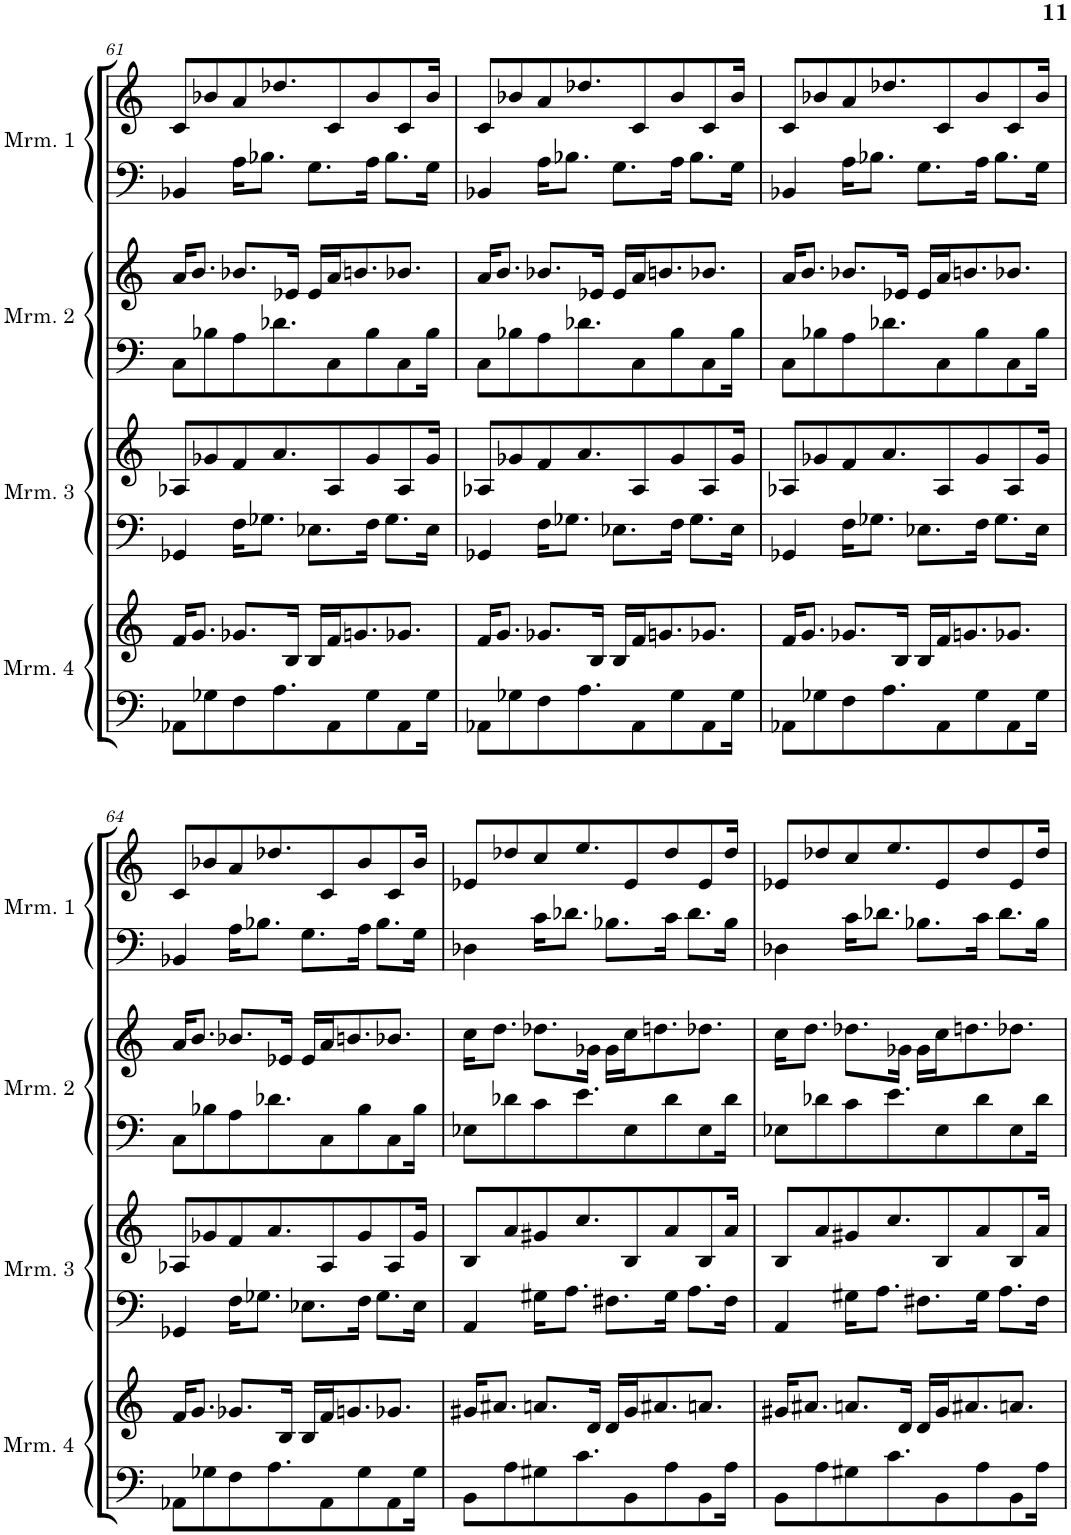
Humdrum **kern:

**kern	**kern	**kern	**kern	**kern	**kern	**kern	**kern
*part8	*part7	*part6	*part5	*part4	*part3	*part2	*part1
*staff8	*staff7	*staff6	*staff5	*staff4	*staff3	*staff2	*staff1
*I"Marimba 4	*I"Marimba 4	*I"Marimba 3	*I"Marimba 3	*I"Marimba 2	*I"Marimba 2	*I"Marimba 1	*I"Marimba 1
*I'Mrm. 4	*I'Mrm. 4	*I'Mrm. 3	*I'Mrm. 3	*I'Mrm. 2	*I'Mrm. 2	*I'Mrm. 1	*I'Mrm. 1
!!LO:PB:g=z
*clefF4	*clefG2	*clefF4	*clefG2	*clefF4	*clefG2	*clefF4	*clefG2
*k[]	*k[]	*k[]	*k[]	*k[]	*k[]	*k[]	*k[]
*M4/4	*M4/4	*M4/4	*M4/4	*M4/4	*M4/4	*M4/4	*M4/4
=61	=61	=61	=61	=61	=61	=61	=61
8AA-X\L	16f/KL	4GG-X/	8A-X/L	8C\L	16a/KL	4BB-X/	8c/L
.	8.g/J	.	.	.	8.b/J	.	.
8G-X\	.	.	8g-X/	8B-X\	.	.	8b-X/
8F\	8.g-X/L	16F\KL	8f/	8A\	8.b-X/L	16A\KL	8a/
.	.	8.G-X\J	.	.	.	8.B-X\J	.
8.A\	.	.	8.a/	8.d-X\	.	.	8.dd-X/
.	16B/Jk	.	.	.	16e-X/Jk	.	.
.	16B/LL	8.E-X\L	.	.	16e-/LL	8.G\L	.
8AA-\	16f/J	.	8A-/	8C\	16a/J	.	8c/
.	8.gn/	.	.	.	8.bn/	.	.
8G-\	.	16F\Jk	8g-/	8B-\	.	16A\Jk	8b-/
.	.	8.G-\L	.	.	.	8.B-\L	.
8AA-\	8.g-X/J	.	8A-/	8C\	8.b-X/J	.	8c/
16G-\Jk	.	16E-\Jk	16g-/Jk	16B-\Jk	.	16G\Jk	16b-/Jk
=62	=62	=62	=62	=62	=62	=62	=62
8AA-X\L	16f/KL	4GG-X/	8A-X/L	8C\L	16a/KL	4BB-X/	8c/L
.	8.g/J	.	.	.	8.b/J	.	.
8G-X\	.	.	8g-X/	8B-X\	.	.	8b-X/
8F\	8.g-X/L	16F\KL	8f/	8A\	8.b-X/L	16A\KL	8a/
.	.	8.G-X\J	.	.	.	8.B-X\J	.
8.A\	.	.	8.a/	8.d-X\	.	.	8.dd-X/
.	16B/Jk	.	.	.	16e-X/Jk	.	.
.	16B/LL	8.E-X\L	.	.	16e-/LL	8.G\L	.
8AA-\	16f/J	.	8A-/	8C\	16a/J	.	8c/
.	8.gn/	.	.	.	8.bn/	.	.
8G-\	.	16F\Jk	8g-/	8B-\	.	16A\Jk	8b-/
.	.	8.G-\L	.	.	.	8.B-\L	.
8AA-\	8.g-X/J	.	8A-/	8C\	8.b-X/J	.	8c/
16G-\Jk	.	16E-\Jk	16g-/Jk	16B-\Jk	.	16G\Jk	16b-/Jk
=63	=63	=63	=63	=63	=63	=63	=63
8AA-X\L	16f/KL	4GG-X/	8A-X/L	8C\L	16a/KL	4BB-X/	8c/L
.	8.g/J	.	.	.	8.b/J	.	.
8G-X\	.	.	8g-X/	8B-X\	.	.	8b-X/
8F\	8.g-X/L	16F\KL	8f/	8A\	8.b-X/L	16A\KL	8a/
.	.	8.G-X\J	.	.	.	8.B-X\J	.
8.A\	.	.	8.a/	8.d-X\	.	.	8.dd-X/
.	16B/Jk	.	.	.	16e-X/Jk	.	.
.	16B/LL	8.E-X\L	.	.	16e-/LL	8.G\L	.
8AA-\	16f/J	.	8A-/	8C\	16a/J	.	8c/
.	8.gn/	.	.	.	8.bn/	.	.
8G-\	.	16F\Jk	8g-/	8B-\	.	16A\Jk	8b-/
.	.	8.G-\L	.	.	.	8.B-\L	.
8AA-\	8.g-X/J	.	8A-/	8C\	8.b-X/J	.	8c/
16G-\Jk	.	16E-\Jk	16g-/Jk	16B-\Jk	.	16G\Jk	16b-/Jk
!!LO:LB:g=z
=64	=64	=64	=64	=64	=64	=64	=64
8AA-X\L	16f/KL	4GG-X/	8A-X/L	8C\L	16a/KL	4BB-X/	8c/L
.	8.g/J	.	.	.	8.b/J	.	.
8G-X\	.	.	8g-X/	8B-X\	.	.	8b-X/
8F\	8.g-X/L	16F\KL	8f/	8A\	8.b-X/L	16A\KL	8a/
.	.	8.G-X\J	.	.	.	8.B-X\J	.
8.A\	.	.	8.a/	8.d-X\	.	.	8.dd-X/
.	16B/Jk	.	.	.	16e-X/Jk	.	.
.	16B/LL	8.E-X\L	.	.	16e-/LL	8.G\L	.
8AA-\	16f/J	.	8A-/	8C\	16a/J	.	8c/
.	8.gn/	.	.	.	8.bn/	.	.
8G-\	.	16F\Jk	8g-/	8B-\	.	16A\Jk	8b-/
.	.	8.G-\L	.	.	.	8.B-\L	.
8AA-\	8.g-X/J	.	8A-/	8C\	8.b-X/J	.	8c/
16G-\Jk	.	16E-\Jk	16g-/Jk	16B-\Jk	.	16G\Jk	16b-/Jk
=65	=65	=65	=65	=65	=65	=65	=65
8BB\L	16g#X/KL	4AA/	8B/L	8E-X\L	16cc\KL	4D-X\	8e-X/L
.	8.a#X/J	.	.	.	8.dd\J	.	.
8A\	.	.	8a/	8d-X\	.	.	8dd-X/
8G#X\	8.an/L	16G#X\KL	8g#X/	8c\	8.dd-X\L	16c\KL	8cc/
.	.	8.A\J	.	.	.	8.d-X\J	.
8.c\	.	.	8.cc/	8.e\	.	.	8.ee/
.	16d/Jk	.	.	.	16g-X\Jk	.	.
.	16d/LL	8.F#X\L	.	.	16g-\LL	8.B-X\L	.
8BB\	16g#/J	.	8B/	8E-\	16cc\J	.	8e-/
.	8.a#X/	.	.	.	8.ddn\	.	.
8A\	.	16G#\Jk	8a/	8d-\	.	16c\Jk	8dd-/
.	.	8.A\L	.	.	.	8.d-\L	.
8BB\	8.an/J	.	8B/	8E-\	8.dd-X\J	.	8e-/
16A\Jk	.	16F#\Jk	16a/Jk	16d-\Jk	.	16B-\Jk	16dd-/Jk
=66	=66	=66	=66	=66	=66	=66	=66
8BB\L	16g#X/KL	4AA/	8B/L	8E-X\L	16cc\KL	4D-X\	8e-X/L
.	8.a#X/J	.	.	.	8.dd\J	.	.
8A\	.	.	8a/	8d-X\	.	.	8dd-X/
8G#X\	8.an/L	16G#X\KL	8g#X/	8c\	8.dd-X\L	16c\KL	8cc/
.	.	8.A\J	.	.	.	8.d-X\J	.
8.c\	.	.	8.cc/	8.e\	.	.	8.ee/
.	16d/Jk	.	.	.	16g-X\Jk	.	.
.	16d/LL	8.F#X\L	.	.	16g-\LL	8.B-X\L	.
8BB\	16g#/J	.	8B/	8E-\	16cc\J	.	8e-/
.	8.a#X/	.	.	.	8.ddn\	.	.
8A\	.	16G#\Jk	8a/	8d-\	.	16c\Jk	8dd-/
.	.	8.A\L	.	.	.	8.d-\L	.
8BB\	8.an/J	.	8B/	8E-\	8.dd-X\J	.	8e-/
16A\Jk	.	16F#\Jk	16a/Jk	16d-\Jk	.	16B-\Jk	16dd-/Jk
=	=	=	=	=	=	=	=
*-	*-	*-	*-	*-	*-	*-	*-
